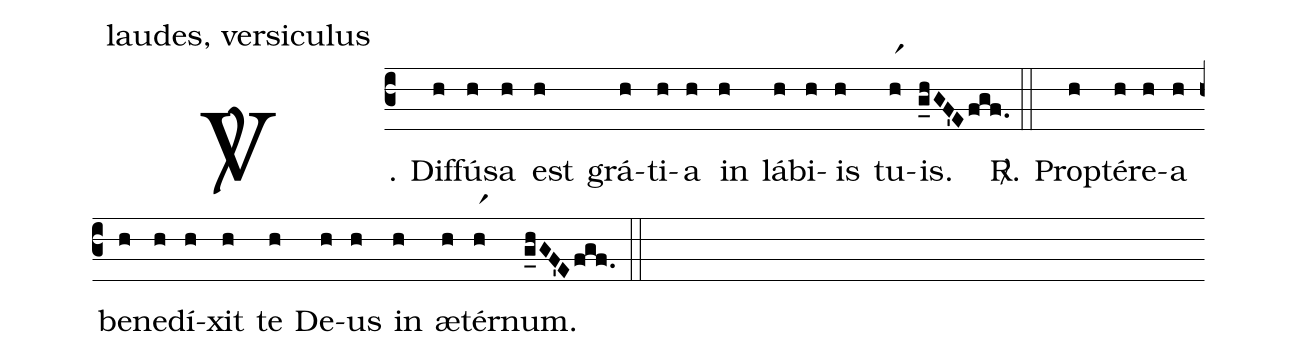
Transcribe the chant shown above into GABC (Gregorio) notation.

office-part: laudes, versiculus;
%%
(c3)
<sp>V/</sp>. Dif(h)fú(h)sa(h) est(h) grá(h)ti(h)a(h) in(h) lá(h)bi(h)is(h) tu(hr1)is.(g_hGF'Efgf.) <sp>R/</sp>.(::)
Prop(h)tér(h)e(h)a(h) be(h)ne(h)dí(h)xit(h) te(h) De(h)us(h) in(h) æ(h)tér(hr1)num.(g_hGF'Efgf.) (::)
